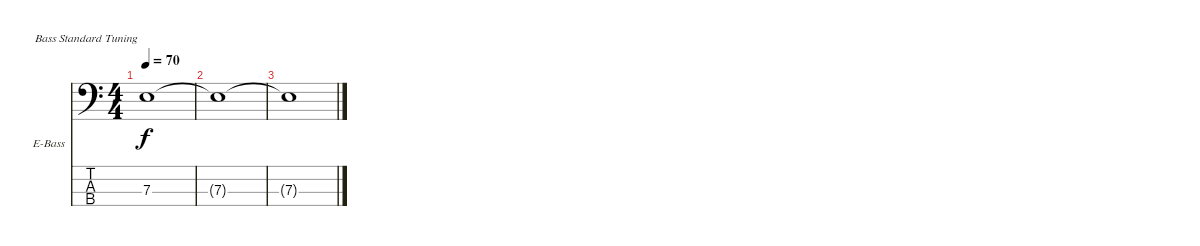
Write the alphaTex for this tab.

\bracketExtendMode nobrackets
\firstSystemTrackNameOrientation horizontal
\otherSystemsTrackNameOrientation horizontal
\track ("Çàõàð" "E-Bass") {instrument electricbassfinger}
\staff {score tabs}
\tuning (G2 D2 A1 E1)
\ts (4 4)
\tempo 70
\clef f4
\ks c
7.3{t}.1{dy f} |
7.3{t}.1 |
7.3{t}.1
